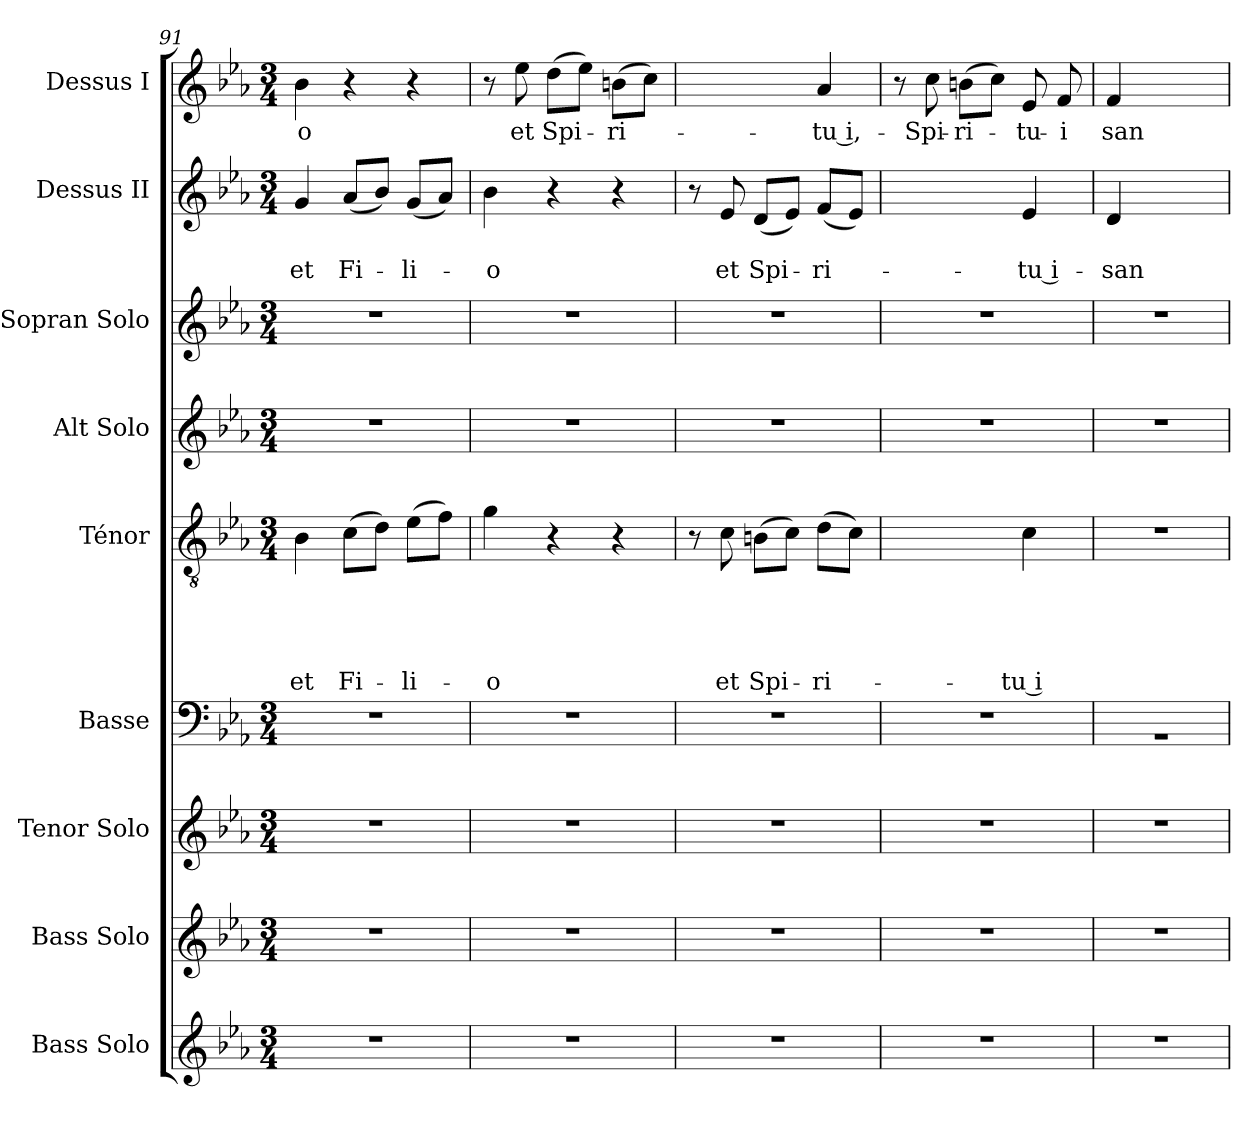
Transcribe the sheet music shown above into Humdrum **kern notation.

**kern	**kern	**kern	**kern	**kern	**text	**text	**text	**text	**text	**kern	**kern	**kern	**text	**text	**kern	**text
*part9	*part8	*part7	*part6	*part5	*part5	*part5	*part5	*part5	*part5	*part4	*part3	*part2	*part2	*part2	*part1	*part1
*staff9	*staff8	*staff7	*staff6	*staff5	*staff5	*staff5	*staff5	*staff5	*staff5	*staff4	*staff3	*staff2	*staff2	*staff2	*staff1	*staff1
*I"Bass Solo	*I"Bass Solo	*I"Tenor Solo	*I"Basse	*I"Ténor	*	*	*	*	*	*I"Alt Solo	*I"Sopran Solo	*I"Dessus II	*	*	*I"Dessus I	*
*	*	*	*I'Basse	*	*	*	*	*	*	*	*	*I'Dessus II	*	*	*I'Dessus I	*
*clefG2	*clefG2	*clefG2	*clefF4	*clefGv2	*	*	*	*	*	*clefG2	*clefG2	*clefG2	*	*	*clefG2	*
*ITrd7c12	*	*	*	*	*	*	*	*	*	*	*	*	*	*	*	*
*k[b-e-a-]	*k[b-e-a-]	*k[b-e-a-]	*k[b-e-a-]	*k[b-e-a-]	*	*	*	*	*	*k[b-e-a-]	*k[b-e-a-]	*k[b-e-a-]	*	*	*k[b-e-a-]	*
*E-:	*E-:	*E-:	*E-:	*E-:	*	*	*	*	*	*E-:	*E-:	*E-:	*	*	*E-:	*
*M3/4	*M3/4	*M3/4	*M3/4	*M3/4	*	*	*	*	*	*M3/4	*M3/4	*M3/4	*	*	*M3/4	*
=91	=91	=91	=91	=91	=91	=91	=91	=91	=91	=91	=91	=91	=91	=91	=91	=91
!	!	!	!LO:N:vis=1	!	!	!	!	!	!LO:LY:b	!	!	!	!	!LO:LY:b	!	!LO:LY:b:rj
2.r	2.r	2.r	2.r	4B-\	.	.	.	.	et	2.r	2.r	4g/	.	et	4b-\	-o
!	!	!	!	!	!	!	!	!	!LO:LY:b	!	!	!	!	!LO:LY:b	!	!
.	.	.	.	(>8c\L	.	.	.	.	Fi-	.	.	(<8a-/L	.	Fi-	4r	.
.	.	.	.	8d\J)	.	.	.	.	.	.	.	8b-/J)	.	.	.	.
!	!	!	!	!	!	!	!	!	!LO:LY:b	!	!	!	!	!LO:LY:b	!	!
.	.	.	.	(>8e-\L	.	.	.	.	-li-	.	.	(<8g/L	.	-li-	4r	.
.	.	.	.	8f\J)	.	.	.	.	.	.	.	8a-/J)	.	.	.	.
=92	=92	=92	=92	=92	=92	=92	=92	=92	=92	=92	=92	=92	=92	=92	=92	=92
!	!	!	!LO:N:vis=1	!	!	!	!	!	!LO:LY:b	!	!	!	!	!LO:LY:b	!	!
2.r	2.r	2.r	2.r	4g\	.	.	.	.	-o	2.r	2.r	4b-\	.	-o	8r	.
!	!	!	!	!	!	!	!	!	!	!	!	!	!	!	!	!LO:LY:b
.	.	.	.	.	.	.	.	.	.	.	.	.	.	.	8ee-\	et
!	!	!	!	!	!	!	!	!	!	!	!	!	!	!	!	!LO:LY:b
.	.	.	.	4r	.	.	.	.	.	.	.	4r	.	.	(>8dd\L	Spi-
.	.	.	.	.	.	.	.	.	.	.	.	.	.	.	8ee-\J)	.
!	!	!	!	!	!	!	!	!	!	!	!	!	!	!	!	!LO:LY:b
.	.	.	.	4r	.	.	.	.	.	.	.	4r	.	.	(>8bn\L	-ri-
.	.	.	.	.	.	.	.	.	.	.	.	.	.	.	8cc\J)	.
!!LO:LB:g=z
=93	=93	=93	=93	=93	=93	=93	=93	=93	=93	=93	=93	=93	=93	=93	=93	=93
!	!	!	!LO:N:vis=1	!	!	!	!	!	!	!	!	!	!	!	!	!
2.r	2.r	2.r	2.r	8r	.	.	.	.	.	2.r	2.r	8r	.	.	2ryy	.
!	!	!	!	!	!	!	!	!	!LO:LY:b	!	!	!	!	!LO:LY:b	!	!
.	.	.	.	8c\	.	.	.	.	et	.	.	8e-/	.	et	.	.
!	!	!	!	!	!	!	!	!	!LO:LY:b	!	!	!	!	!LO:LY:b	!	!
.	.	.	.	(>8Bn\L	.	.	.	.	Spi-	.	.	(<8d/L	.	Spi-	.	.
.	.	.	.	8c\J)	.	.	.	.	.	.	.	8e-/J)	.	.	.	.
!	!	!	!	!	!	!	!	!	!LO:LY:b	!	!	!	!	!LO:LY:b	!	!LO:LY:b:rj
.	.	.	.	(>8d\L	.	.	.	.	-ri-	.	.	(<8f/L	.	-ri-	4a-/	-tu i,-
.	.	.	.	8c\J)	.	.	.	.	.	.	.	8e-/J)	.	.	.	.
=94	=94	=94	=94	=94	=94	=94	=94	=94	=94	=94	=94	=94	=94	=94	=94	=94
!	!	!	!LO:N:vis=1	!	!	!	!	!	!	!	!	!	!	!	!	!
2.r	2.r	2.r	2.r	2ryy	.	.	.	.	.	2.r	2.r	2ryy	.	.	8r	.
!	!	!	!	!	!	!	!	!	!	!	!	!	!	!	!	!LO:LY:b
.	.	.	.	.	.	.	.	.	.	.	.	.	.	.	8cc\	-Spi-
!	!	!	!	!	!	!	!	!	!	!	!	!	!	!	!	!LO:LY:b
.	.	.	.	.	.	.	.	.	.	.	.	.	.	.	(>8bn\L	-ri-
.	.	.	.	.	.	.	.	.	.	.	.	.	.	.	8cc\J)	.
!	!	!	!	!	!	!	!	!	!LO:LY:b:rj	!	!	!	!	!LO:LY:b:rj	!	!LO:LY:b
.	.	.	.	4c\	.	.	.	.	-tu i-	.	.	4e-/	.	-tu i-	8e-/	-tu-
!	!	!	!	!	!	!	!	!	!	!	!	!	!	!	!	!LO:LY:b
.	.	.	.	.	.	.	.	.	.	.	.	.	.	.	8f/	-i
=95	=95	=95	=95	=95	=95	=95	=95	=95	=95	=95	=95	=95	=95	=95	=95	=95
!	!	!	!LO:N:vis=1	!	!	!	!	!	!	!	!	!	!	!LO:LY:b:rj	!	!LO:LY:b:rj
2.r	2.r	2.r	2.rC	2.r	.	.	.	.	.	2.r	2.r	4d/	.	-san-	4f/	san-
.	.	.	.	.	.	.	.	.	.	.	.	2ryy	.	.	2ryy	.
=	=	=	=	=	=	=	=	=	=	=	=	=	=	=	=	=
*-	*-	*-	*-	*-	*-	*-	*-	*-	*-	*-	*-	*-	*-	*-	*-	*-
